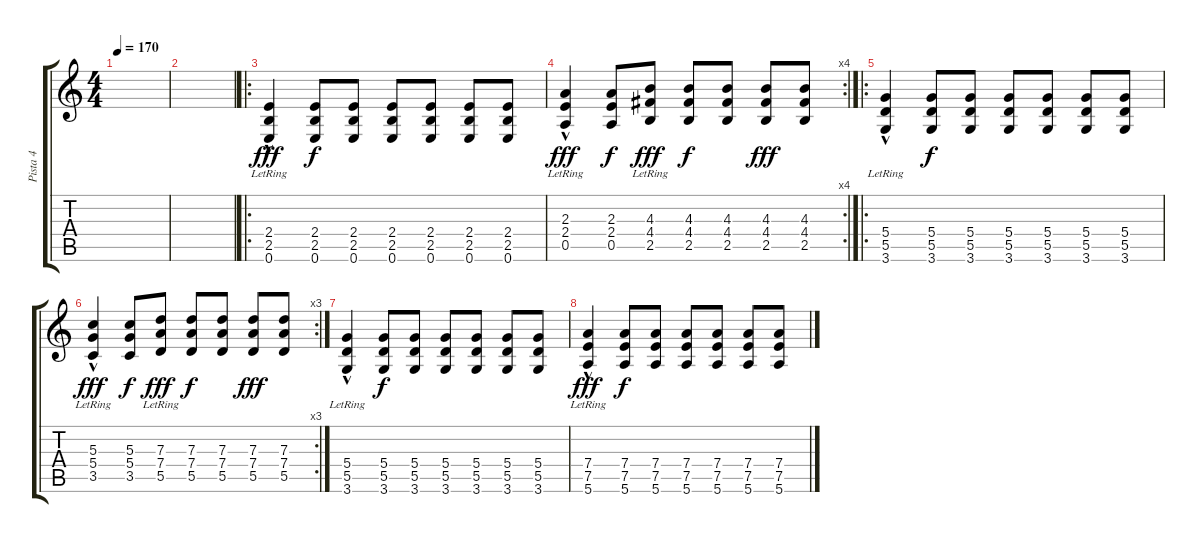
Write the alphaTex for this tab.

\track ("Pista 4" "Pista 4") {instrument distortionguitar}
\staff {score tabs}
\tuning (E4 B3 G3 D3 A2 E2) {hide}
\ts (4 4)
\tempo 170
\clef g2
\ks c
|
|
\ro
(2.4{hac lr} 2.5{hac lr} 0.6{hac lr}).4{dy fff} (2.4 2.5 0.6).8{dy f} (2.4 2.5 0.6).8 (2.4 2.5 0.6).8 (2.4 2.5 0.6).8 (2.4 2.5 0.6).8 (2.4 2.5 0.6).8 |
\rc 4
(2.3{hac lr} 2.4{hac lr} 0.5{hac lr}).4{dy fff} (2.3 2.4 0.5).8{dy f} (4.3{lr} 4.4{lr} 2.5{lr}).8{dy fff} (4.3 4.4 2.5).8{dy f} (4.3 4.4 2.5).8 (4.3 4.4 2.5).8{dy fff} (4.3 4.4 2.5).8 |
\ro
(5.4{hac lr} 5.5{hac lr} 3.6{hac lr}).4 (5.4 5.5 3.6).8{dy f} (5.4 5.5 3.6).8 (5.4 5.5 3.6).8 (5.4 5.5 3.6).8 (5.4 5.5 3.6).8 (5.4 5.5 3.6).8 |
\rc 3
(5.3{hac lr} 5.4{hac lr} 3.5{hac lr}).4{dy fff} (5.3 5.4 3.5).8{dy f} (7.3{lr} 7.4{lr} 5.5{lr}).8{dy fff} (7.3 7.4 5.5).8{dy f} (7.3 7.4 5.5).8 (7.3 7.4 5.5).8{dy fff} (7.3 7.4 5.5).8 |
(5.4{hac lr} 5.5{hac lr} 3.6{hac lr}).4 (5.4 5.5 3.6).8{dy f} (5.4 5.5 3.6).8 (5.4 5.5 3.6).8 (5.4 5.5 3.6).8 (5.4 5.5 3.6).8 (5.4 5.5 3.6).8 |
(7.4{hac lr} 7.5{hac lr} 5.6{hac lr}).4{dy fff} (7.4 7.5 5.6).8{dy f} (7.4 7.5 5.6).8 (7.4 7.5 5.6).8 (7.4 7.5 5.6).8 (7.4 7.5 5.6).8 (7.4 7.5 5.6).8
